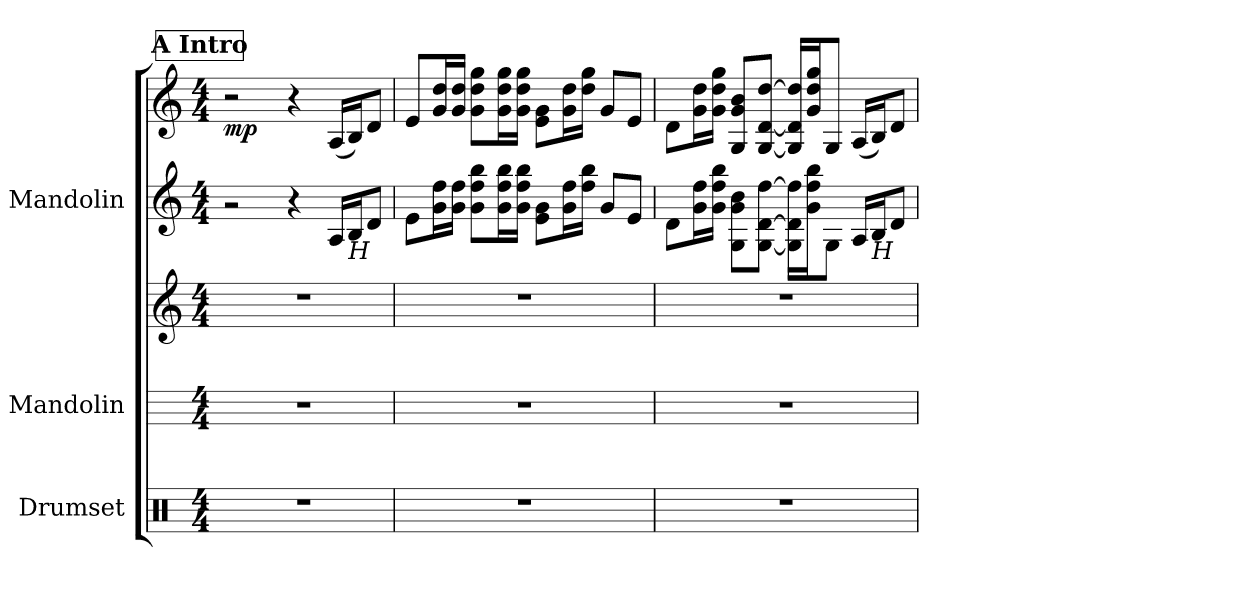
**kern	**kern	**kern	**kern	**kern	**dynam
*part3	*part2	*part2	*part1	*part1	*part1
*staff5	*staff4	*staff3	*staff2	*staff1	*staff1/2
*I"Drumset	*I"Mandolin	*	*I"Mandolin	*	*
*I'D. Set	*I'Mdn.	*	*I'Mdn.	*	*
*	*stria4	*	*stria4	*	*
*clefX	*	*clefG2	*	*clefG2	*
*k[]	*k[]	*k[]	*k[]	*k[]	*
*M4/4	*M4/4	*M4/4	*M4/4	*M4/4	*
*MM60	*MM60	*MM60	*MM60	*MM60	*
!!LO:REH:place=s1:a:B:fs=12:t=A Intro
=1	=1	=1	=1	=1	=1
!	!	!	!	!	!LO:DY:b
1r	1r	1r	2r	2r	mp
.	.	.	4r	4r	.
.	.	.	16ALL	(<16A/LL	.
!	!	!	!LO:TX:b:i:t=H	!	!
.	.	.	16BJ	16B/J)	.
.	.	.	8dJ	8d/J	.
=2	=2	=2	=2	=2	=2
1r	1r	1r	8eL	8e/L	.
.	.	.	16g\ 16dd\L	16g/ 16dd/L	.
.	.	.	16g\ 16dd\JJ	16g/ 16dd/JJ	.
.	.	.	8g\ 8dd\ 8gg\L	8g\ 8dd\ 8gg\L	.
.	.	.	16g\ 16dd\ 16gg\L	16g\ 16dd\ 16gg\L	.
.	.	.	16g\ 16dd\ 16gg\JJ	16g\ 16dd\ 16gg\JJ	.
.	.	.	8e\ 8g\L	8e\ 8g\L	.
.	.	.	16g\ 16dd\L	16g\ 16dd\L	.
.	.	.	16dd\ 16gg\JJ	16dd\ 16gg\JJ	.
.	.	.	8gL	8g/L	.
.	.	.	8eJ	8e/J	.
=3	=3	=3	=3	=3	=3
1r	1r	1r	8dL	8d\L	.
.	.	.	16g\ 16dd\L	16g\ 16dd\L	.
.	.	.	16g\ 16dd\ 16gg\JJ	16g\ 16dd\ 16gg\JJ	.
.	.	.	8G\ 8g\ 8b\L	8G/ 8g/ 8b/L	.
.	.	.	[8G\ [8d\ [8dd\J	[8G/ [8d/ [8dd/J	.
.	.	.	16G]\ 16d]\ 16dd]\LL	16G/] 16d/] 16dd/]LL	.
.	.	.	16g\ 16dd\ 16gg\J	16g/ 16dd/ 16gg/J	.
.	.	.	8GJ	8G/J	.
.	.	.	16ALL	(<16A/LL	.
!	!	!	!LO:TX:b:i:t=H	!	!
.	.	.	16BJ	16B/J)	.
.	.	.	8dJ	8d/J	.
=	=	=	=	=	=
*-	*-	*-	*-	*-	*-
